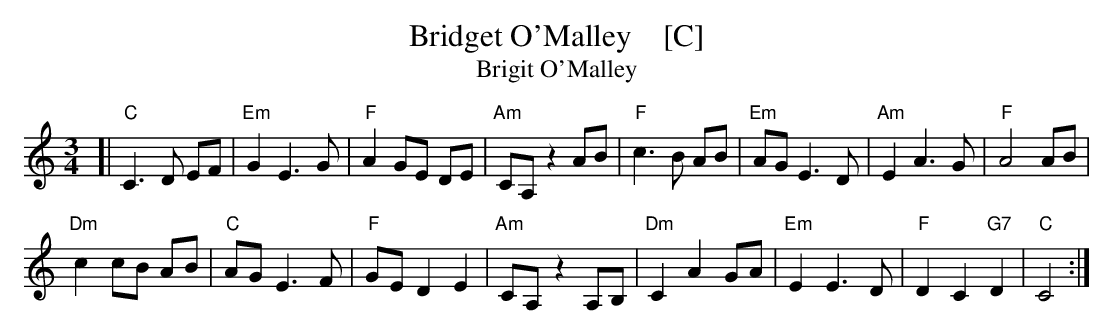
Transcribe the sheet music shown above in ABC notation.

X:1
T: Bridget O'Malley    [C]
T: Brigit O'Malley
M: 3/4
L: 1/8
K: C
[|\
"C"C3 D EF |  "Em"G2 E3 G | "F"A2 GE DE | "Am"CA, z2 AB |\
"F"c3 B AB | "Em"AG E3 D | "Am"E2 A3 G | "F"A4 AB |
"Dm"c2 cB AB | "C"AG E3 F | "F"GE D2 E2 | "Am"CA, z2 A,B, |\
"Dm"C2 A2 GA | "Em"E2 E3 D | "F"D2 C2 "G7"D2 | "C"C4 :|
